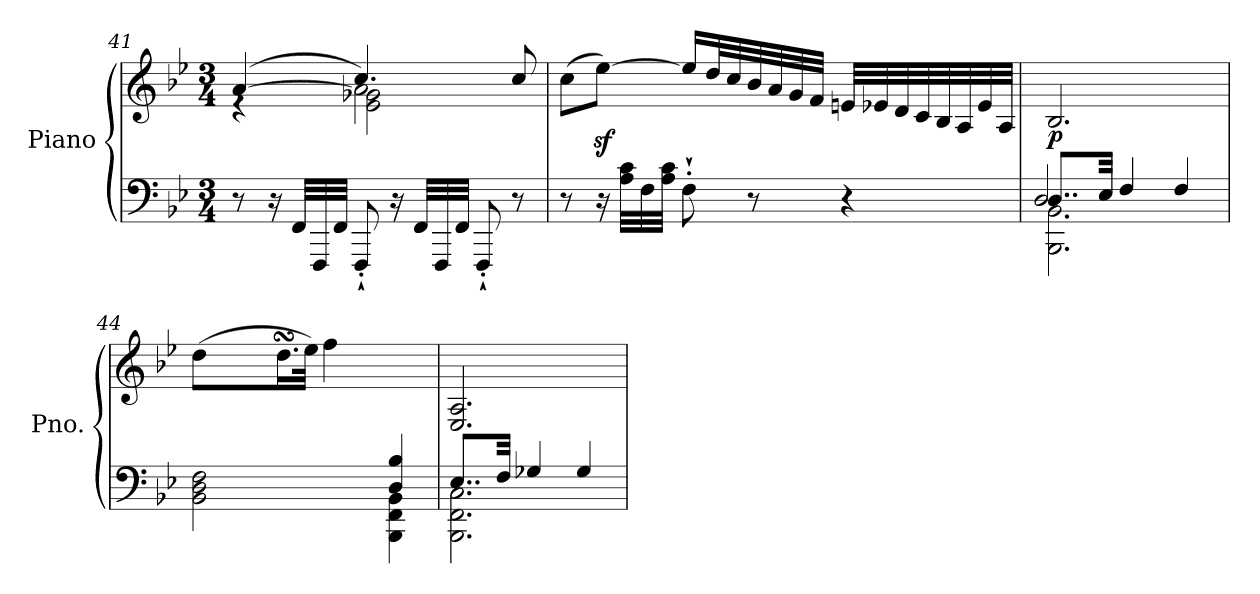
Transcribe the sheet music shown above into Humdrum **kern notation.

**kern	**kern	**dynam
*part1	*part1	*part1
*staff2	*staff1	*staff1/2
*I"Piano	*	*
*I'Pno.	*	*
*clefF4	*clefG2	*
*k[b-e-]	*k[b-e-]	*
*M3/4	*M3/4	*
=41	=41	=41
*	*^	*
*	*	*^	*
8r	([4a/	4re	4ryy	.
16r	.	.	.	.
*Xtuplet	*	*	*	*
48FF/LLL	.	.	.	.
48FFF/	.	.	.	.
48FF/JJJ	.	.	.	.
8FFF`'/	2a\])	2e-\ 2g-X\	4.cc/	.
16r	.	.	.	.
48FF/LLL	.	.	.	.
48FFF/	.	.	.	.
48FF/JJJ	.	.	.	.
8FFF`'/	.	.	.	.
8r	.	.	8cc/	.
*	*v	*v	*v	*
!!LO:LB:g=z
=42	=42	=42
8r	(8cc\L	.
16r	[8ee-z<\J)	.
48A\ 48c\LLL	.	.
48F\	.	.
48A\ 48c\JJJ	.	.
8F`'\	16ee-/LL]	.
.	32dd/L	.
.	32cc/	.
8r	32b-/	.
!	!	!LO:DY:b
.	32a/	other-dynamics
.	32g/	.
.	32f/JJJ	.
4r	32en/LLL	.
.	32e-X/	.
.	32d/	.
.	32c/	.
.	32B-/	.
.	32A/	.
.	32e-/	.
.	32A/JJJ	.
=43	=43	=43
*^	*	*
*	*^	*	*
!	!	!	!	!LO:DY:b
2.BBB-\ 2.BB-\	8..D/L	2.D/	2.B-/	p
.	32E-/Jkk	.	.	.
.	4F/	.	.	.
.	4F/	.	.	.
*	*v	*v	*	*
=44	=44	=44	=44
*	*	*^	*
2ryy	2BB-\ 2D\ 2F\	(>8dd\L	16.ryy	.
*	*	*	*Xtuplet	*
.	.	.	96ee-yy	.
.	.	.	96ddyy	.
.	.	.	96ccyy	.
.	.	16.ddsSsS\L	4ryy	.
.	.	32ee-\JJk)	.	.
.	.	4ff\	.	.
.	.	.	4.ryy	.
4D/ 4B-/	4BBB-\ 4FF\ 4BB-\	4ryy	.	.
*	*	*v	*v	*
=45	=45	=45	=45
8..E-/L	2.BBB-\ 2.FF\ 2.C\	2.E-/ 2.A/	.
32F/Jkk	.	.	.
4G-X/	.	.	.
4G-/	.	.	.
*v	*v	*	*
=	=	=
*-	*-	*-
